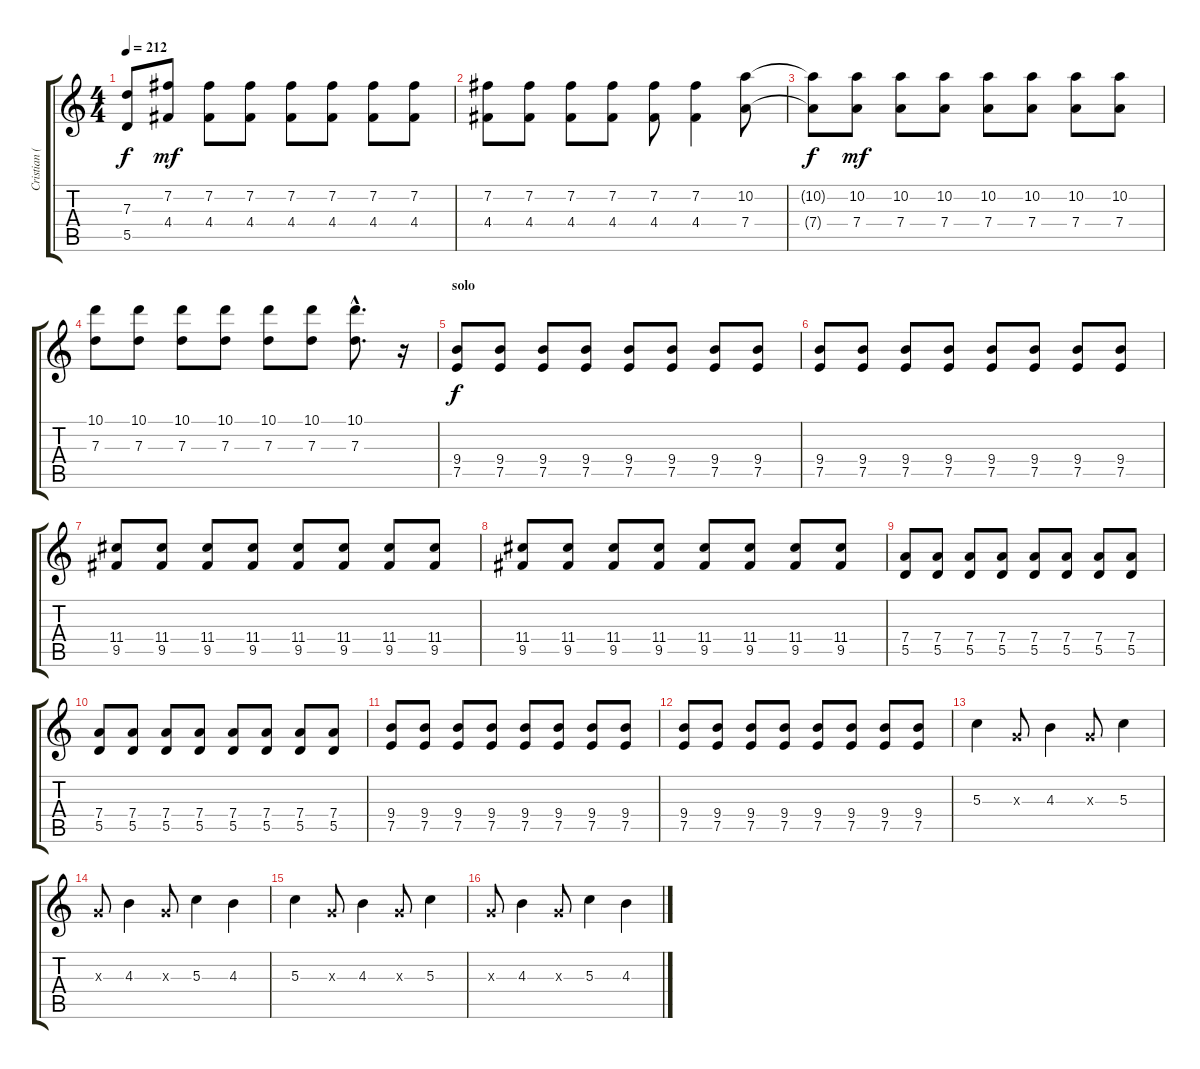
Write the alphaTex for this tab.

\track ("Cristian (guitarra)" "Cristian (") {instrument distortionguitar}
\staff {score tabs}
\tuning (E4 B3 G3 D3 A2 E2) {hide}
\ts (4 4)
\tempo 212
\clef g2
\ks c
(7.3{t} 5.5{t}).8{dy f} (7.2 4.4).8{dy mf} (7.2 4.4).8 (7.2 4.4).8 (7.2 4.4).8 (7.2 4.4).8 (7.2 4.4).8 (7.2 4.4).8 |
(7.2 4.4).8 (7.2 4.4).8 (7.2 4.4).8 (7.2 4.4).8 (7.2 4.4).8 (7.2 4.4).4 (10.2 7.4).8 |
(10.2{t} 7.4{t}).8{dy f} (10.2 7.4).8{dy mf} (10.2 7.4).8 (10.2 7.4).8 (10.2 7.4).8 (10.2 7.4).8 (10.2 7.4).8 (10.2 7.4).8 |
(10.1 7.3).8 (10.1 7.3).8 (10.1 7.3).8 (10.1 7.3).8 (10.1 7.3).8 (10.1 7.3).8 (10.1{hac} 7.3{hac}).8{d} r.16 |
\section ("" "solo")
(9.4 7.5).8{dy f balance 6} (9.4 7.5).8 (9.4 7.5).8 (9.4 7.5).8 (9.4 7.5).8 (9.4 7.5).8 (9.4 7.5).8 (9.4 7.5).8 |
(9.4 7.5).8 (9.4 7.5).8 (9.4 7.5).8 (9.4 7.5).8 (9.4 7.5).8 (9.4 7.5).8 (9.4 7.5).8 (9.4 7.5).8 |
(11.4 9.5).8 (11.4 9.5).8 (11.4 9.5).8 (11.4 9.5).8 (11.4 9.5).8 (11.4 9.5).8 (11.4 9.5).8 (11.4 9.5).8 |
(11.4 9.5).8 (11.4 9.5).8 (11.4 9.5).8 (11.4 9.5).8 (11.4 9.5).8 (11.4 9.5).8 (11.4 9.5).8 (11.4 9.5).8 |
(7.4 5.5).8 (7.4 5.5).8 (7.4 5.5).8 (7.4 5.5).8 (7.4 5.5).8 (7.4 5.5).8 (7.4 5.5).8 (7.4 5.5).8 |
(7.4 5.5).8 (7.4 5.5).8 (7.4 5.5).8 (7.4 5.5).8 (7.4 5.5).8 (7.4 5.5).8 (7.4 5.5).8 (7.4 5.5).8 |
(9.4 7.5).8 (9.4 7.5).8 (9.4 7.5).8 (9.4 7.5).8 (9.4 7.5).8 (9.4 7.5).8 (9.4 7.5).8 (9.4 7.5).8 |
(9.4 7.5).8 (9.4 7.5).8 (9.4 7.5).8 (9.4 7.5).8 (9.4 7.5).8 (9.4 7.5).8 (9.4 7.5).8 (9.4 7.5).8 |
5.3.4{volume 13 balance 4} 0.3{x}.8 4.3.4 0.3{x}.8 5.3.4 |
0.3{x}.8 4.3.4 0.3{x}.8 5.3.4 4.3.4 |
5.3.4 0.3{x}.8 4.3.4 0.3{x}.8 5.3.4 |
0.3{x}.8 4.3.4 0.3{x}.8 5.3.4 4.3.4
